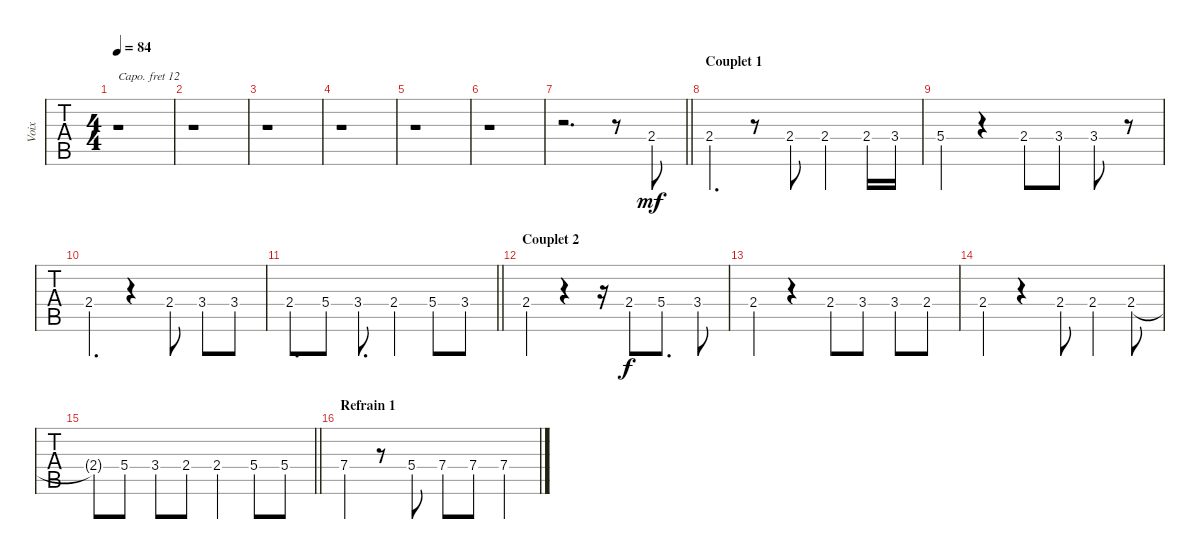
\track ("Voix" "Voix") {instrument sopranosax}
\staff {tabs}
\capo 12
\tuning (E4 B3 G3 D3 A2 E2) {hide}
\ts (4 4)
\tempo 84
\clef g2
\ks c
r.1{dy mf instrument sopranosax} |
r.1 |
r.1 |
r.1 |
r.1 |
r.1 |
\barLineRight lightlight
r.2{d} r.8 2.4.8 |
\section ("" "Couplet 1")
2.4.4{d} r.8 2.4.8 2.4.4 2.4.16 3.4.16 |
5.4.4 r.4 2.4.8 3.4.8 3.4.8 r.8 |
2.4.4{d} r.4 2.4.8 3.4.8 3.4.8 |
\barLineRight lightlight
2.4.8{d} 5.4.8 3.4.8{d} 2.4.4 5.4.8 3.4.8 |
\section ("" "Couplet 2")
2.4.4 r.4 r.16 2.4.8{dy f} 5.4.8{d} 3.4.8 |
2.4.4 r.4 2.4.8 3.4.8 3.4.8 2.4.8 |
2.4.4 r.4 2.4.8 2.4.4 2.4.8 |
\barLineRight lightlight
2.4{t}.8 5.4.8 3.4.8 2.4.8 2.4.4 5.4.8 5.4.8 |
\section ("" "Refrain 1")
7.4.4 r.8 5.4.8 7.4.8 7.4.8 7.4.4
